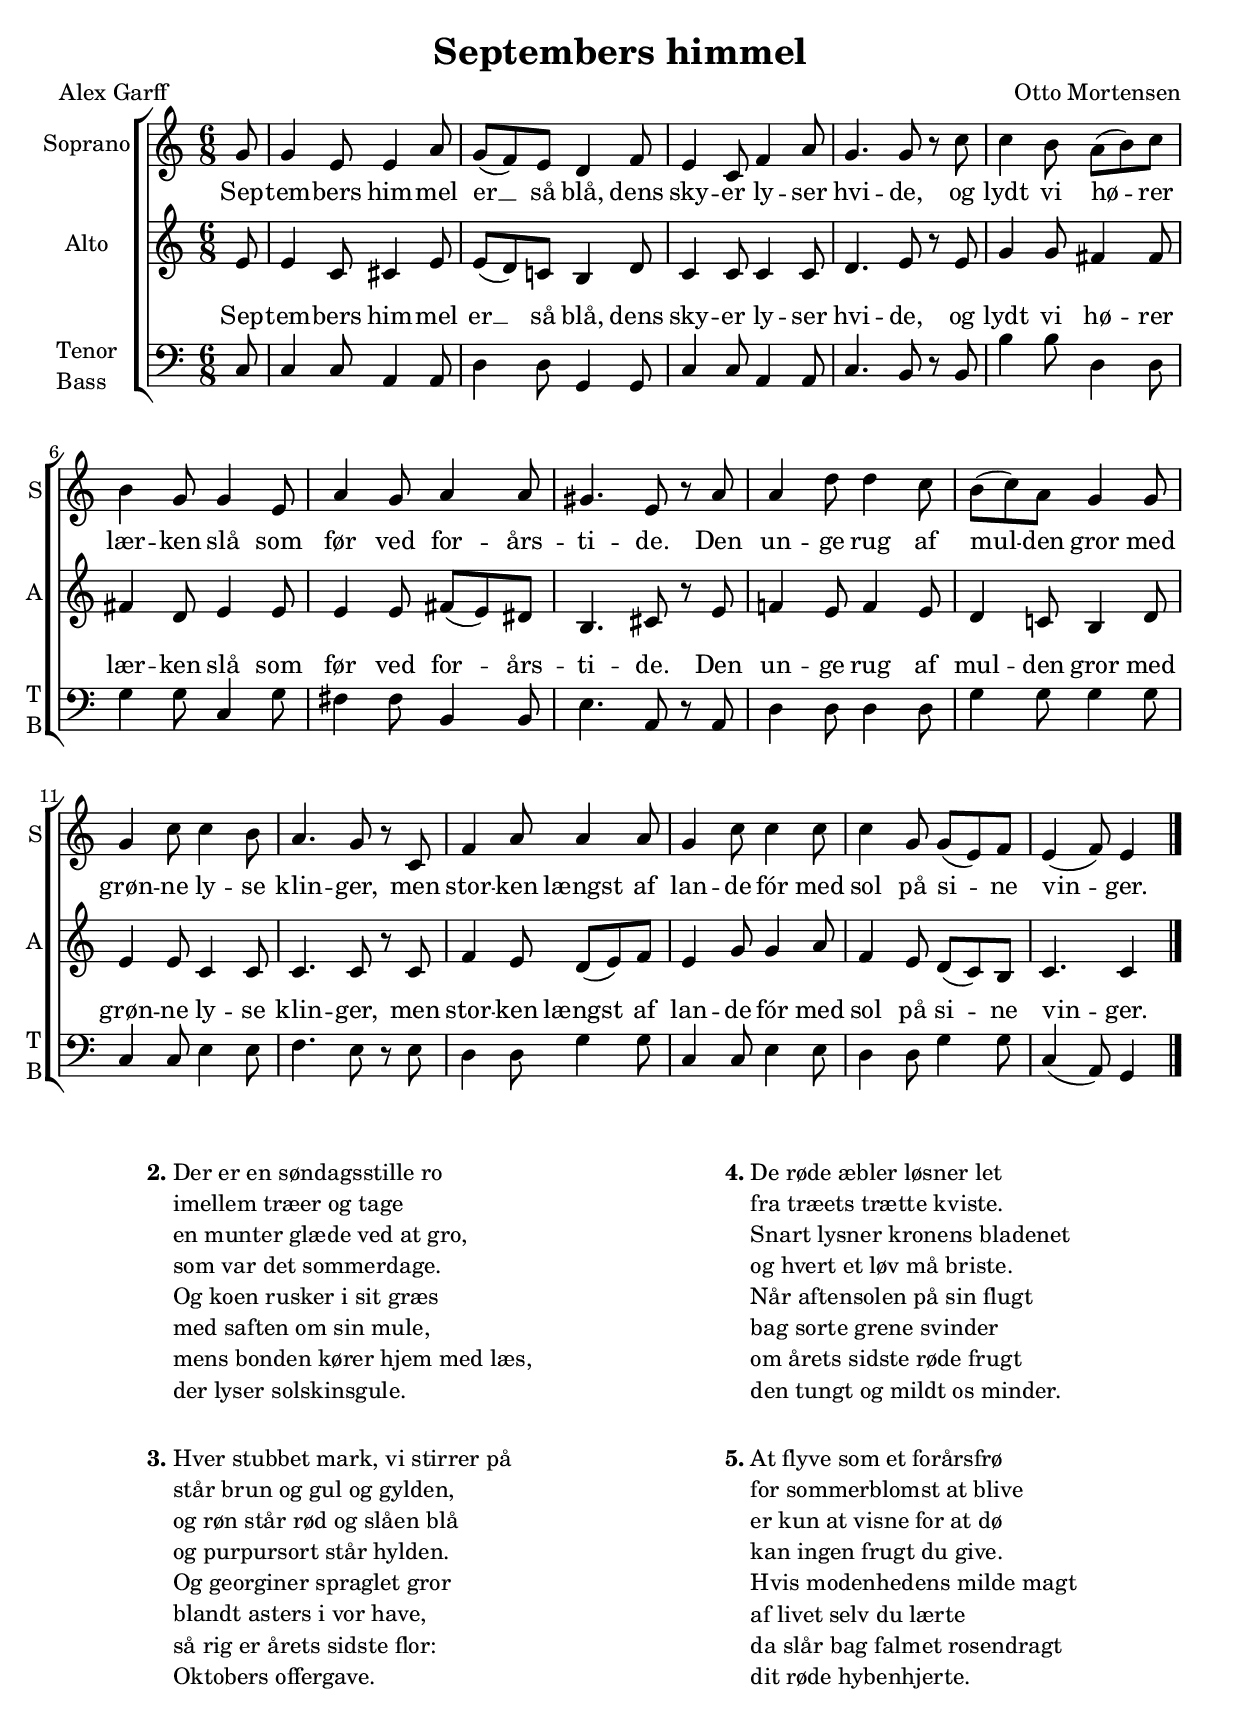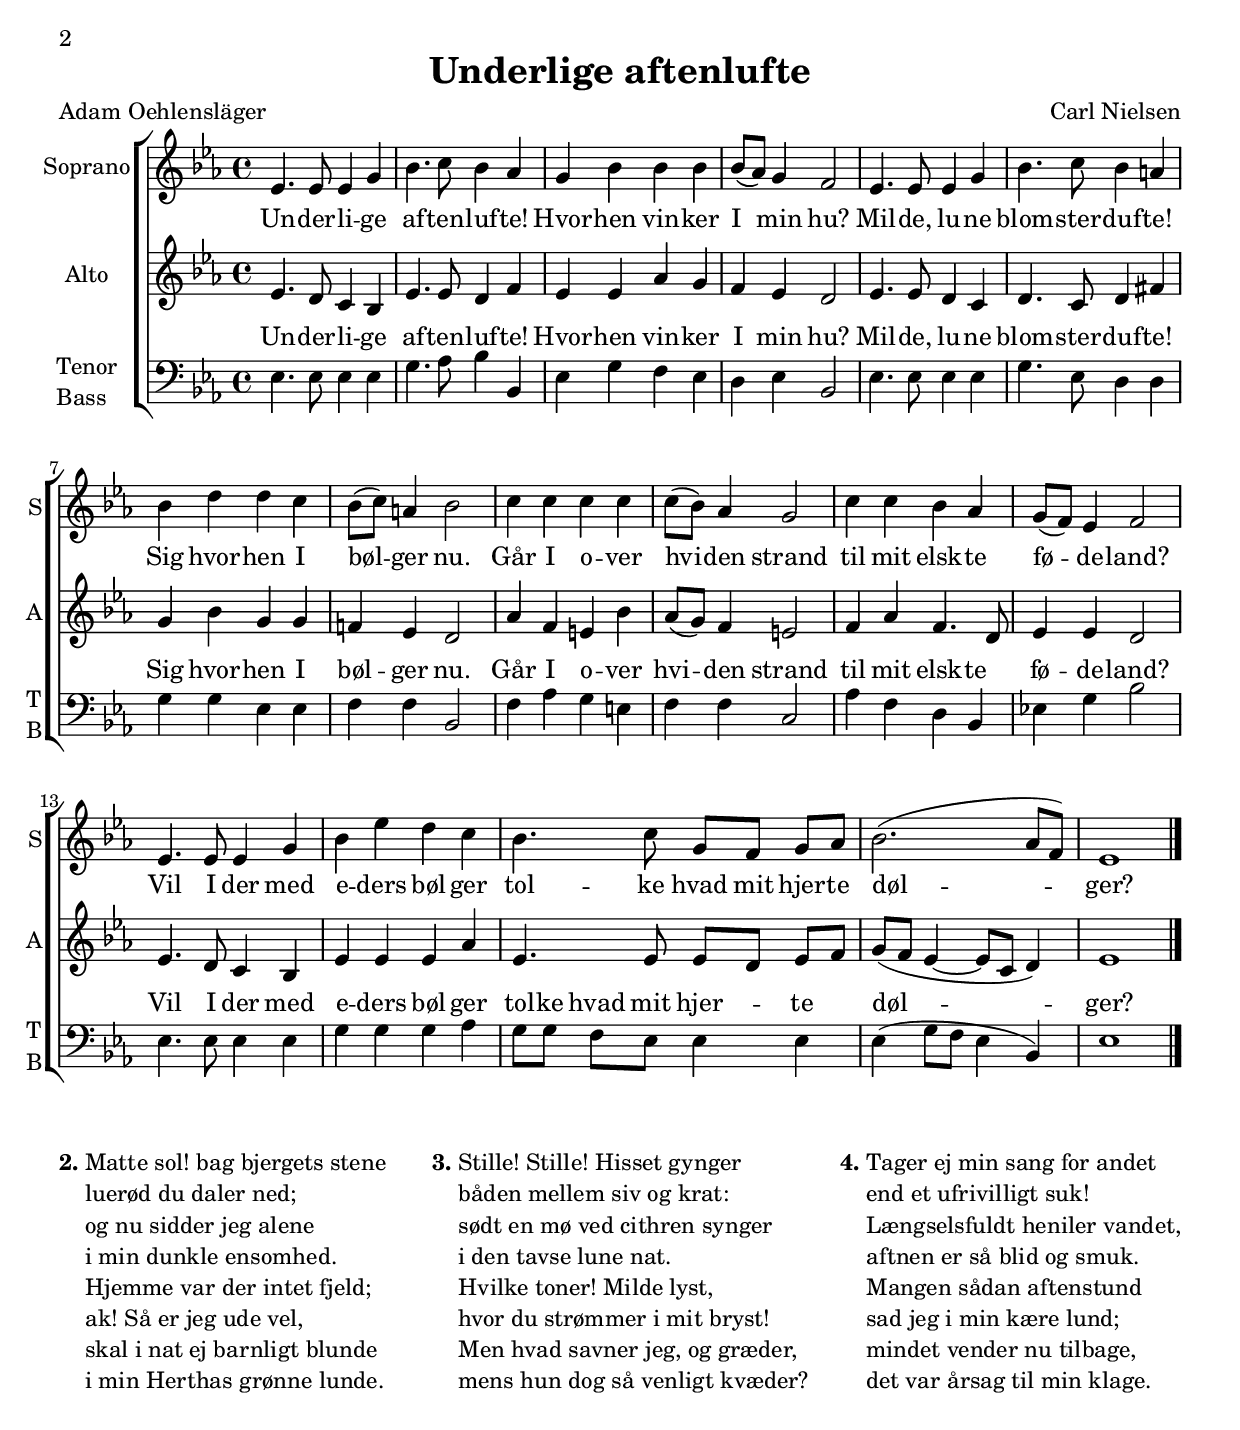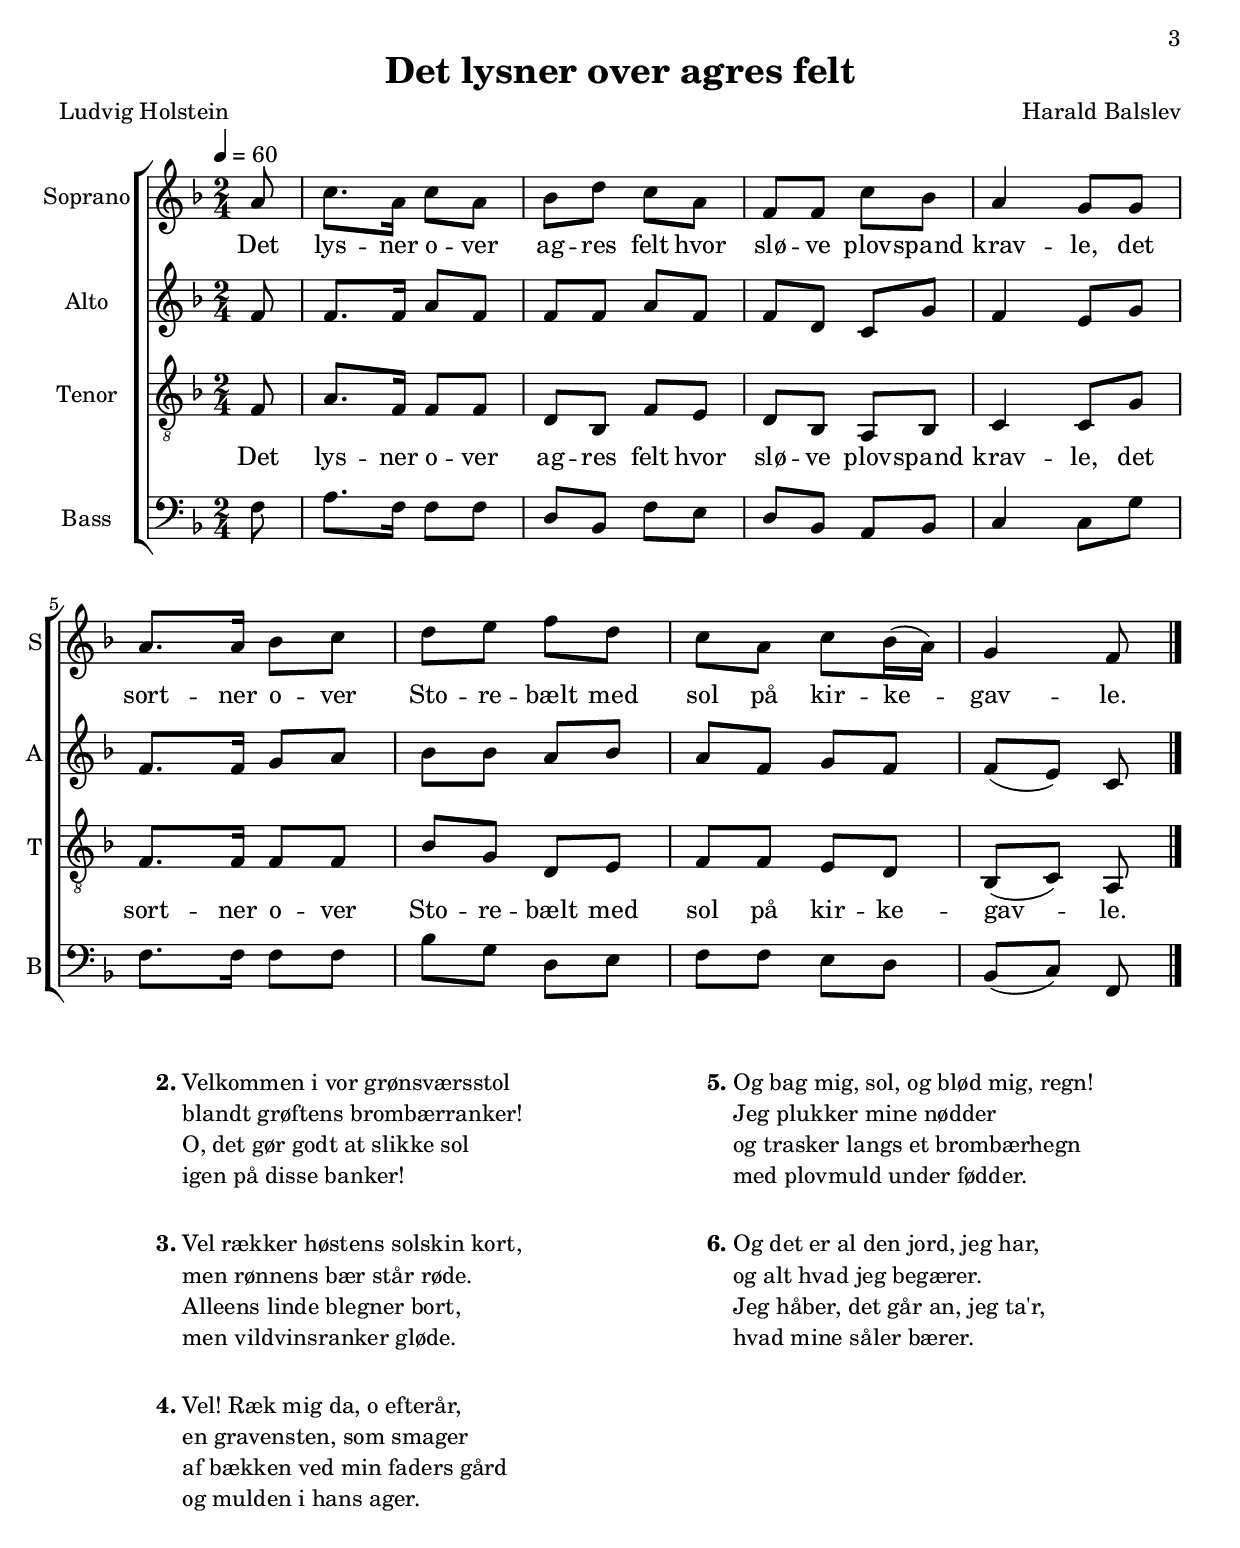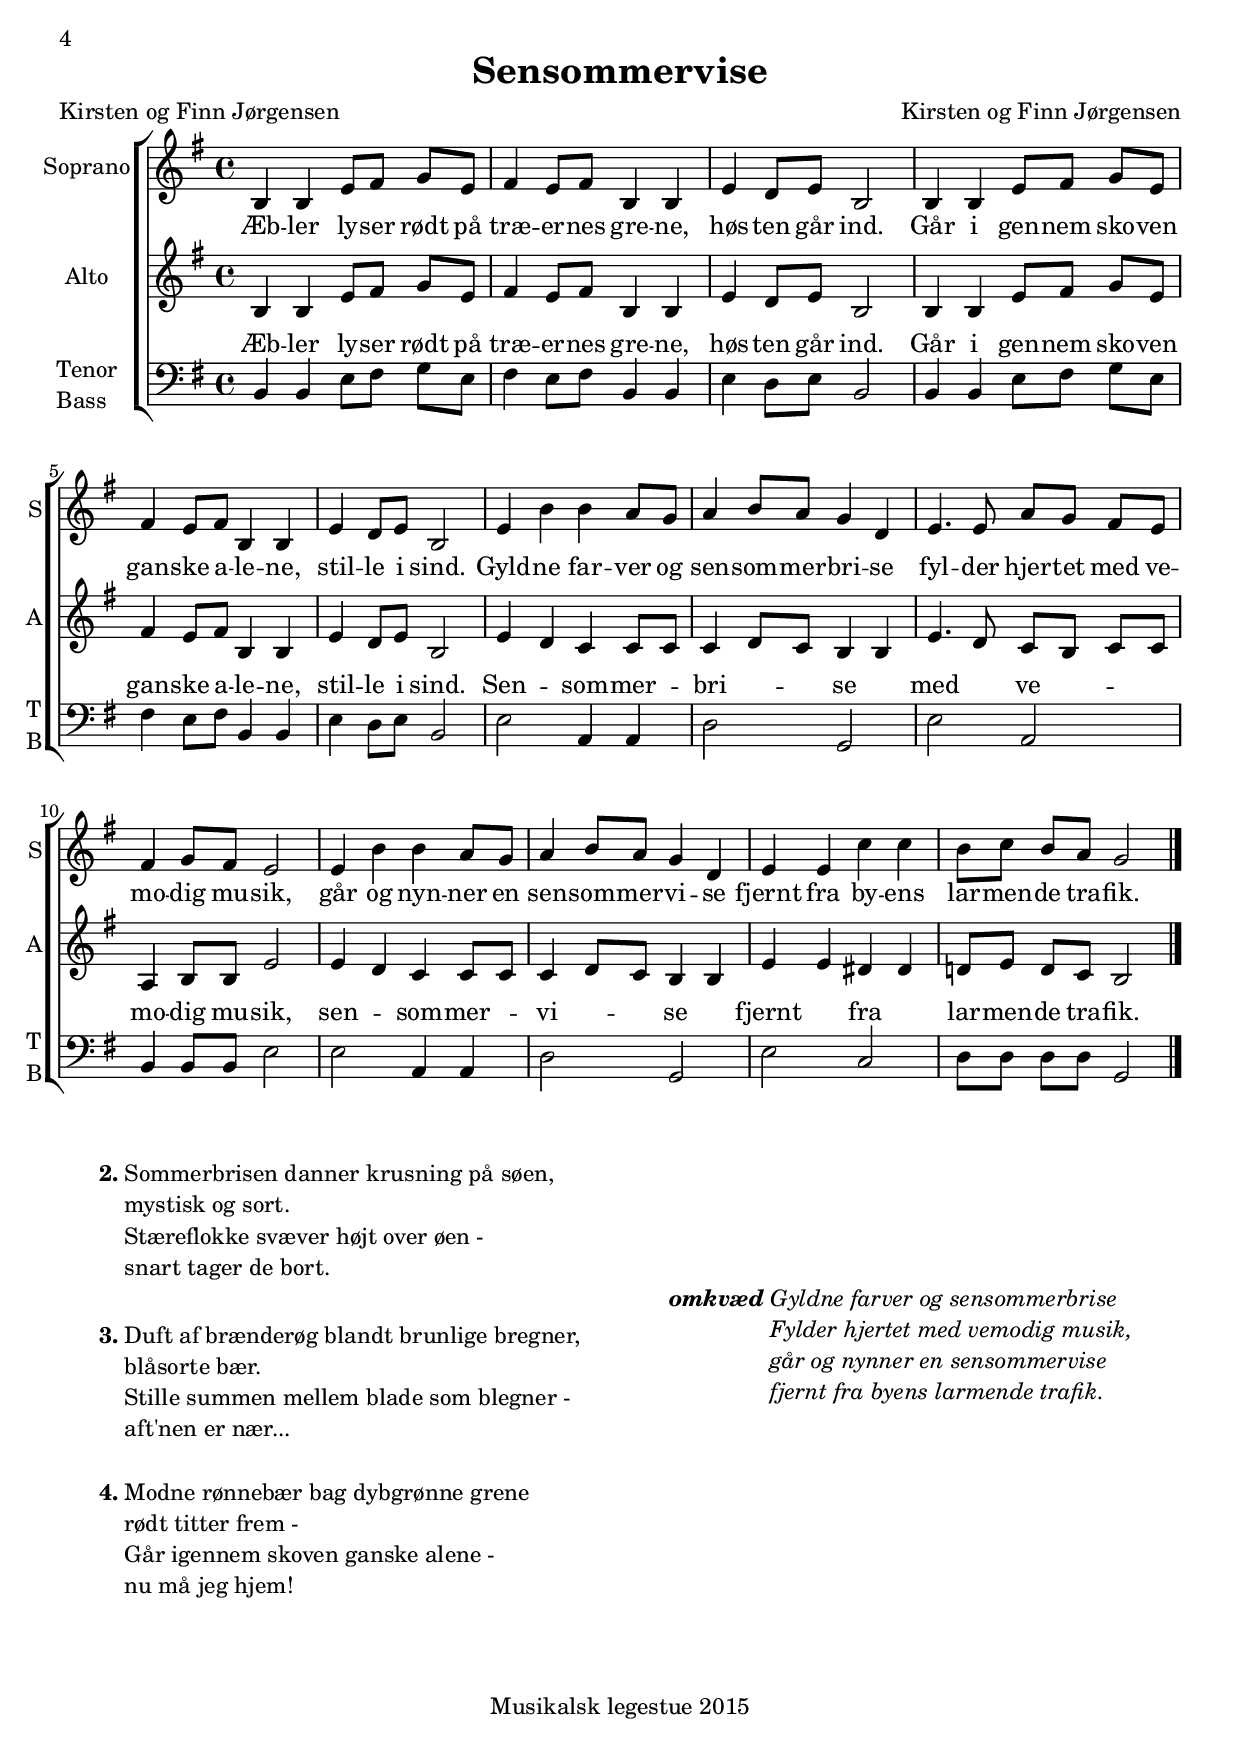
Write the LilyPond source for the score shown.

\version "2.18.0"
\version "2.18.0"

markingsAftenlufte = {
	\key c \minor
	\time 4/4
	s1*4 |                     %  4
	s1*4 |                     %  8
	s1*4 |                     % 12
	s1*5 \bar "|."           
	}

musicAftenlufteSoprano = \relative c' {
	\time 4/4 ees4. ees8 ees4 g | bes4. c8 bes4 aes | g4 bes bes bes | bes8( aes) g4 f2 |      %  4
	ees4. ees8 ees4 g | bes4. c8 bes4 a | bes4 d d c | bes8( c) a4 bes2 |                      %  8
	c4 c c c | c8( bes) aes4 g2 | c4 c bes aes | g8( f) ees4 f2 |                              % 12
	ees4. ees8 ees4 g | bes4 ees d c | bes4. c8 g[ f] g[ aes] | bes2.( aes8 f) | ees1
	}

voiceAftenlufteSoprano = \new Voice = "soprano" << \markingsAftenlufte \musicAftenlufteSoprano >>

musicAftenlufteAlto = \relative c' {
	ees4. d8 c4 bes | ees4. ees8 d4 f | ees4 ees aes g | f4 ees d2 |                           %  4
	ees4. ees8 d4 c | d4. c8 d4 fis | g4 bes g g | f!4 ees d2 |                                %  8
	aes'4 f e bes' | aes8( g) f4 e2 | f4 aes f4. d8 | ees4 ees d2 |                            % 12
	ees4. d8 c4 bes | ees4 ees ees aes | ees4. ees8 ees[ d] ees[ f] | g8( f ees4~ ees8 c d4) | ees1
	}
	
voiceAftenlufteAlto = \new Voice = "alto" << \markingsAftenlufte \musicAftenlufteAlto >>

musicAftenlufteMen = \relative c {
	ees4. ees8 ees4 ees | g4. aes8 bes4 bes, | ees4 g f ees | d4 ees bes2 |                    %  4
	ees4. ees8 ees4 ees | g4. ees8 d4 d | g4 g ees ees | f4 f bes,2 |                          %  8
	f'4 aes g e | f4 f c2 | aes'4 f d bes | ees!4 g bes2 |                                     % 12
	ees,4. ees8 ees4 ees | g4 g g aes | g8[ g] f[ ees] ees4 ees | ees4( g8 f ees4 bes) | ees1
	}
	
voiceAftenlufteMen = \new Voice = "tenor" << \markingsAftenlufte \musicAftenlufteMen >>

lyricsAftenlufteLadies = \lyricmode {
	Un -- der -- li -- ge af -- ten -- luf -- te! Hvor -- hen vin -- ker I min hu?
	Mil -- de, lu -- ne blom -- ster -- duf -- te! Sig hvor -- hen I bøl -- ger nu.
	Går I o -- ver hvi -- den strand til mit elsk -- te fø -- de -- land?
	Vil I der med e -- ders bøl -- ger tol -- ke hvad mit hjer -- te døl -- ger?
	}

aftenlufteScore = \bookpart {
	\header {
		title = "Underlige aftenlufte"
		composer = "Carl Nielsen"
		poet = "Adam Oehlensläger"
		}
	\score {
		\new ChoirStaff <<
			\new Staff {
				\clef treble
				\set Staff.instrumentName = "Soprano"
				\set Staff.shortInstrumentName = "S"
				\set Staff.midiInstrument = "electric piano 1"
				\voiceAftenlufteSoprano
				}
			\new Lyrics \lyricsto "soprano" \lyricsAftenlufteLadies
			\new Staff {
				\clef treble
				\set Staff.instrumentName = "Alto"
				\set Staff.shortInstrumentName = "A"
				\set Staff.midiInstrument = "electric piano 1"
				\voiceAftenlufteAlto
				}
			
			\new Lyrics = "men" \with { \override VerticalAxisGroup.staff-affinity = #DOWN }
			\new Staff {
				\clef bass
	%			\clef "treble_8"
				\set Staff.instrumentName = \markup \column { "Tenor" "Bass" }
				\set Staff.shortInstrumentName = \markup \column { "T" "B" }
				\set Staff.midiInstrument = "electric piano 1"
				\voiceAftenlufteMen
				}
			\context Lyrics = "men" \lyricsto "tenor" \lyricsAftenlufteLadies
			>>
		\layout {}
		\midi {}
		}
	\markup {
		\fill-line {
			\line { \bold "2."
				\column {
					"Matte sol! bag bjergets stene"
					"luerød du daler ned;"
					"og nu sidder jeg alene"
					"i min dunkle ensomhed."
					"Hjemme var der intet fjeld;"
					"ak! Så er jeg ude vel,"
					"skal i nat ej barnligt blunde"
					"i min Herthas grønne lunde."
					}
				}
			\line { \bold "3."
				\column {
					"Stille! Stille! Hisset gynger"
					"båden mellem siv og krat:"
					"sødt en mø ved cithren synger"
					"i den tavse lune nat."
					"Hvilke toner! Milde lyst,"
					"hvor du strømmer i mit bryst!"
					"Men hvad savner jeg, og græder,"
					"mens hun dog så venligt kvæder?"
					}
				}
			\line { \bold "4."
				\column {
					"Tager ej min sang for andet"
					"end et ufrivilligt suk!"
					"Længselsfuldt heniler vandet,"
					"aftnen er så blid og smuk."
					"Mangen sådan aftenstund"
					"sad jeg i min kære lund;"
					"mindet vender nu tilbage,"
					"det var årsag til min klage."
					}
				}
			}
		}
	}

\version "2.18.0"

markingsSeptember = {
	\key c \major
	\time 6/8
	\partial 8 
	s8 | s2.*3 | s2 r8 s | s2. |                           %  5
	s2.*2 | s2 r8 s | s2.*3 |                              % 11
	s2 r8 s | s2.*3 | s2 s8 \bar "|."
	}

musicSeptemberSoprano = \relative c'' {
	g8 | g4 e8 e4 a8 | g8( f) e d4 f8 | e4  c8 f4 a8 | g4. g8 s c | c4 b8 a8( b) c |           %  5
	b4 g8 g4 e8 | a4 g8 a4 a8 | gis4. e8 s a | a4 d8 d4 c8 | b8( c) a g4 g8 | g4 c8 c4 b8 |    % 11
	a4. g8 s c, | f4 a8 a4 a8 | g4 c8 c4 c8 | c4 g8 g( e) f | e4( f8) e4
	}
	
voiceSeptemberSoprano = \new Voice = "soprano" << \markingsSeptember \musicSeptemberSoprano >>

musicSeptemberAlto = \relative c' {
	e8 | e4 c8 cis4 e8 | e8( d) c! b4 d8 | c4 c8 c4 c8 | d4. e8 s e | g4 g8 fis4 fis8 |        %  5
	fis4 d8 e4 e8 | e4 e8 fis8( e) dis | b4. cis8 s e | f!4 e8 f4 e8 | d4 c!8 b4 d8 | e4 e8 c4 c8 | % 11
	c4. c8 s c | f4 e8 d( e) f | e4 g8 g4 a8 | f4 e8 d( c) b | c4. c4 
	}

voiceSeptemberAlto = \new Voice = "alto" << \markingsSeptember \musicSeptemberAlto >>

musicSeptemberMen = \relative c {
	c8 | c4 c8 a4 a8 | d4 d8 g,4 g8 | c4 c8 a4 a8 | c4. b8 s b | b'4 b8 d,4 d8 |               %  5
	g4 g8 c,4 g'8 | fis4 fis8 b,4 b8 | e4. a,8 s a | d4 d8 d4 d8 | g4 g8 g4 g8 | c,4 c8 e4 e8 |% 11
	f4. e8 s e | d4 d8 g4 g8 | c,4 c8 e4 e8 | d4 d8 g4 g8 | c,4( a8) g4

	}

voiceSeptemberMen = \new Voice = "tenor" << \markingsSeptember \musicSeptemberMen >>

lyricsseptember = \lyricmode {
	Sep -- tem -- bers him -- mel er __ så blå, dens sky -- er ly -- ser hvi -- de, og lydt vi hø -- rer
	lær -- ken slå som før ved for -- års -- ti -- de. Den un -- ge rug af mul -- den gror med grøn -- ne ly -- se
	klin -- ger, men stor -- ken længst af lan -- de fór med sol på si -- ne vin -- ger. 
	}
	
septemberScore = \bookpart {
	\header {
		title = "Septembers himmel"
		composer = "Otto Mortensen"
		poet = "Alex Garff"
		}
	\score {
		\new ChoirStaff <<
			\new Staff {
				\clef treble
				\set Staff.instrumentName = "Soprano"
				\set Staff.shortInstrumentName = "S"
				\set Staff.midiInstrument = "electric piano 1"
				\voiceSeptemberSoprano
				}
			\new Lyrics \lyricsto "soprano" \lyricsseptember
			\new Staff {
				\clef treble
				\set Staff.instrumentName = "Alto"
				\set Staff.shortInstrumentName = "A"
				\set Staff.midiInstrument = "electric piano 1"
				\voiceSeptemberAlto
				}
			
			\new Lyrics = "men" \with { \override VerticalAxisGroup.staff-affinity = #DOWN }
			\new Staff {
				\clef bass
	%			\clef "treble_8"
				\set Staff.instrumentName = \markup \column { "Tenor" "Bass" }
				\set Staff.shortInstrumentName = \markup \column { "T" "B" }
				\set Staff.midiInstrument = "electric piano 1"
				\voiceSeptemberMen
				}
			\context Lyrics = "men" \lyricsto "tenor" \lyricsseptember
			>>
		\layout {}
		\midi {}
		}
	\markup {
		\fill-line {
			\hspace #0.3
			\column {
				\line { \bold "2."
					\column {
						"Der er en søndagsstille ro"
						"imellem træer og tage"
						"en munter glæde ved at gro,"
						"som var det sommerdage."
						"Og koen rusker i sit græs"
						"med saften om sin mule,"
						"mens bonden kører hjem med læs,"
						"der lyser solskinsgule."
						}
					}
				\vspace #1.5
				\line { \bold "3."
					\column {
						"Hver stubbet mark, vi stirrer på"
						"står brun og gul og gylden,"
						"og røn står rød og slåen blå"
						"og purpursort står hylden."
						"Og georginer spraglet gror"
						"blandt asters i vor have,"
						"så rig er årets sidste flor:"
						"Oktobers offergave."
						}
					}
				}
			\hspace #0.3
			\column {
				\line { \bold "4."
					\column {
						"De røde æbler løsner let"
						"fra træets trætte kviste."
						"Snart lysner kronens bladenet"
						"og hvert et løv må briste."
						"Når aftensolen på sin flugt"
						"bag sorte grene svinder"
						"om årets sidste røde frugt"
						"den tungt og mildt os minder."
						}
					}
				\vspace #1.5
				\line { \bold "5."
					\column {
						"At flyve som et forårsfrø"
						"for sommerblomst at blive"
						"er kun at visne for at dø"
						"kan ingen frugt du give."
						"Hvis modenhedens milde magt"
						"af livet selv du lærte"
						"da slår bag falmet rosendragt"
						"dit røde hybenhjerte."
						}
					}
				}
			\hspace #0.3
			}
		}
	}

\version "2.18.0"

markingsAgres = {
	\tempo 4 = 60
	\key f \major
	\time 2/4
	\partial 8
	s8 | s2*4 |                   % 4
	s2*3 | s4. \bar "|."
	}
	
musicAgresSoprano = \relative c'' {
	a8 | c8. a16 c8 a | bes8 d c a | f8 f c' bes | a4 g8 g |           %  4
	a8. a16 bes8 c | d8 e f d | c8 a c bes16( a) | g4 f8               %  8
	}

voiceAgresSoprano = \new Voice = "soprano" << \markingsAgres \musicAgresSoprano >>

musicAgresAlto = \relative c' {
	f8 | f8. f16 a8 f | f8 f a f | f8 d c g' | f4 e8 g |               %  4
	f8. f16 g8 a | bes8 bes a bes | a8 f g f | f8( e) c8               %  8
	}

voiceAgresAlto = \new Voice = "alto" << \markingsAgres \musicAgresAlto >>

musicAgresTenor = \relative c {
	f8 | a8. f16 f8 f | d8 bes f' e | d8 bes a bes | c4 c8 g' |        %  4
	f8. f16 f8 f | bes8 g d e | f8 f e d | bes8( c) a                  %  8
	}
	
voiceAgresTenor = \new Voice = "tenor" << \markingsAgres \musicAgresTenor >>

musicAgresBass = \relative c {
	f8 | a8. f16 f8 f | d8 bes f' e | d8 bes a bes | c4 c8 g' |        %  4
	f8. f16 f8 f | bes8 g d e | f8 f e d | bes8( c) f,                 %  8
	}
	
voiceAgresBass = \new Voice = "bass" << \markingsAgres \musicAgresBass >>

lyricsAgres = \lyricmode {
	Det lys -- ner o -- ver ag -- res felt
	hvor slø -- ve plov -- spand krav -- le,
  	det sort -- ner o -- ver Sto -- re -- bælt
  	med sol på kir -- ke -- gav -- le.
	}
	
agresScore = \bookpart {
	\header {
		title = "Det lysner over agres felt"
		composer = "Harald Balslev"
		poet = "Ludvig Holstein"
		}
	\score {
		\new ChoirStaff <<
			\new Staff {
				\clef treble
				\set Staff.instrumentName = "Soprano"
				\set Staff.shortInstrumentName = "S"
				\set Staff.midiInstrument = "electric piano 1"
				\voiceAgresSoprano
				}
			\new Lyrics \lyricsto "soprano" \lyricsAgres
			\new Staff {
				\clef treble
				\set Staff.instrumentName = "Alto"
				\set Staff.shortInstrumentName = "A"
				\set Staff.midiInstrument = "electric piano 1"
				\voiceAgresAlto
				}
			\new Staff {
				\clef "treble_8"
				\set Staff.instrumentName = "Tenor"
				\set Staff.shortInstrumentName = "T"
				\set Staff.midiInstrument = "electric piano 1"
				\voiceAgresTenor
				}
			\new Lyrics \lyricsto "tenor" \lyricsAgres
			\new Staff {
				\clef bass
				\set Staff.instrumentName = "Bass"
				\set Staff.shortInstrumentName = "B"
				\set Staff.midiInstrument = "electric piano 1"
				\voiceAgresBass
				}
			>>
		\layout {}
		\midi {}
		}
	\markup {
		\fill-line {
			\hspace #0.3
			\column {
				\line { \bold "2."
					\column {
						"Velkommen i vor grønsværsstol"
						"blandt grøftens brombærranker!"
						"O, det gør godt at slikke sol"
						"igen på disse banker!"
						}
					}
				\vspace #1.5
				\line { \bold "3."
					\column {
						"Vel rækker høstens solskin kort,"
						"men rønnens bær står røde."
						"Alleens linde blegner bort,"
						"men vildvinsranker gløde."
						}
					}
				\vspace #1.5
				\line { \bold "4."
					\column {
						"Vel! Ræk mig da, o efterår,"
						"en gravensten, som smager"
						"af bækken ved min faders gård"
						"og mulden i hans ager."
						}
					}
				}
			\hspace #0.1
			\column {
				\line { \bold "5."
					\column {
						"Og bag mig, sol, og blød mig, regn!"
						"Jeg plukker mine nødder"
						"og trasker langs et brombærhegn"
						"med plovmuld under fødder."
						}
					}
				\vspace #1.5
				\line { \bold "6."
					\column {
						"Og det er al den jord, jeg har,"
						"og alt hvad jeg begærer."
						"Jeg håber, det går an, jeg ta'r,"
						"hvad mine såler bærer."
						}
					}
				}
			\hspace #0.3
			}
		}
	}
 	

\version "2.18.0"

markingsSensommer = {
	\key g \minor
	\time 4/4
	s1*14 \bar "|."
	}
	
musicSemsommerCommon = \relative c' {
	d4 d g8[ a] bes[ g] | a4 g8 a d,4 d | g4 f8 g d2 | d4 d g8[ a] bes[ g] |               %  4
	a4 g8 a d,4 d | g4 f8 g d2 |                                                           %  6 
	}
	
musicSensommerSoprano = \relative c'' {
	g4 d' d c8 bes | c4 d8 c bes4 f | g4. g8 c[ bes] a[ g] |                               %  9
	a4 bes8 a g2 | g4 d' d c8 bes | c4 d8 c bes4 f | g4 g ees' ees | d8[ ees] d[ c] bes2   % 14
	}
	
voiceSensommerSoprano = \new Voice = "soprano" << \markingsSensommer { \musicSemsommerCommon \musicSensommerSoprano } >>

musicSensommerAlto = \relative c'' {
	g4 f ees ees8 ees | ees4 f8 ees d4 d | g4. f8 ees[ d] ees[ ees]                        %  9
	c4 d8 d g2 | g4 f ees ees8 ees | ees4 f8 ees d4 d | g4 g fis fis | f!8[ g] f[ ees] d2  % 14
	}

voiceSensommerAlto = \new Voice = "alto" << \markingsSensommer { \musicSemsommerCommon \musicSensommerAlto } >>

musicSensommerMen = \relative c' {
	\transpose g g, \musicSemsommerCommon
	g2 c,4 c | f2 bes, | g'2 c, |                                                          %  9
	d4 d8 d g2 | g2 c,4 c | f2 bes, | g'2 ees | f8[ f] f[ f] bes,2                         % 14
 	}

voiceSensommerMen = \new Voice = "tenor" << \markingsSensommer \musicSensommerMen  >>

lyricsSensommerLadies = \lyricmode {
	Æb -- ler ly -- ser rødt på træ -- er -- nes gre -- ne, høs -- ten går ind. Går i gen -- nem sko -- ven
	gan -- ske a -- le -- ne, stil -- le i sind. Gyld -- ne far -- ver og sen -- som -- mer -- bri -- se fyl -- der hjer -- tet med ve --
	mo -- dig mu -- sik, går og nyn -- ner en sen -- som -- mer -- vi -- se fjernt fra by -- ens lar -- men -- de tra -- fik.
	}
	
lyricsSensommerMen = \lyricmode {
	Æb -- ler ly -- ser rødt på træ -- er -- nes gre -- ne, høs -- ten går ind. Går i gen -- nem sko -- ven
	gan -- ske a -- le -- ne, stil -- le i sind. Sen -- som -- mer -- bri -- se med ve --
	mo -- dig mu -- sik, sen -- som -- mer -- vi -- se fjernt fra lar -- men -- de tra -- fik.
	}

sensommerScore = \bookpart {
	\header {
		title = "Sensommervise"
		composer = "Kirsten og Finn Jørgensen"
		poet = "Kirsten og Finn Jørgensen"
		}
	\score {
		\new ChoirStaff <<
			\new Staff {
				\clef treble
				\set Staff.instrumentName = "Soprano"
				\set Staff.shortInstrumentName = "S"
				\set Staff.midiInstrument = "electric piano 1"
				\transpose g e \voiceSensommerSoprano
				}
			\new Lyrics \lyricsto "soprano" \lyricsSensommerLadies
			\new Staff {
				\clef treble
				\set Staff.instrumentName = "Alto"
				\set Staff.shortInstrumentName = "A"
				\set Staff.midiInstrument = "electric piano 1"
				\transpose g e \voiceSensommerAlto
				}
			\new Lyrics = "men" \with { \override VerticalAxisGroup.staff-affinity = #DOWN }
			\new Staff {
				\clef bass
				% \clef "treble_8"
				\set Staff.instrumentName = \markup \column { "Tenor" "Bass" }
				\set Staff.shortInstrumentName = \markup \column { "T" "B" }
				\set Staff.midiInstrument = "electric piano 1"
				\transpose g e \voiceSensommerMen
				}
			\context Lyrics = "men" \lyricsto "tenor" \lyricsSensommerMen
			>>
		\layout {}
		\midi {}
		}
	\markup {
		\fill-line {
			\hspace #0.3
			\column {
				\line { \bold "2."
					\column {
						"Sommerbrisen danner krusning på søen,"
						"mystisk og sort."
						"Stæreflokke svæver højt over øen -"
						"snart tager de bort."
						}
					}
				\vspace #1.5
				\line { \bold "3."
					\column {
						"Duft af brænderøg blandt brunlige bregner,"
						"blåsorte bær."
						"Stille summen mellem blade som blegner -"
						"aft'nen er nær..."
						}
					}
				\vspace #1.5
				\line { \bold "4."
					\column {
						"Modne rønnebær bag dybgrønne grene"
						"rødt titter frem -"
						"Går igennem skoven ganske alene -"
						"nu må jeg hjem!"
						}
					}
				}
			\hspace #0.3
			\column {
				\vspace #4.0
				\line { \bold \italic "omkvæd"
					\column {
						\italic "Gyldne farver og sensommerbrise"
						\italic "Fylder hjertet med vemodig musik,"
						\italic "går og nynner en sensommervise"
						\italic "fjernt fra byens larmende trafik."
						}
					}
				}
			\hspace #0.3
			}
		}
	}

#(ly:set-option 'midi-extension "mid")

\header {
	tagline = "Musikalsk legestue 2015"
	}
\bookOutputName "Musikalsk legestue 2015"
\septemberScore
\aftenlufteScore
\agresScore
\sensommerScore
